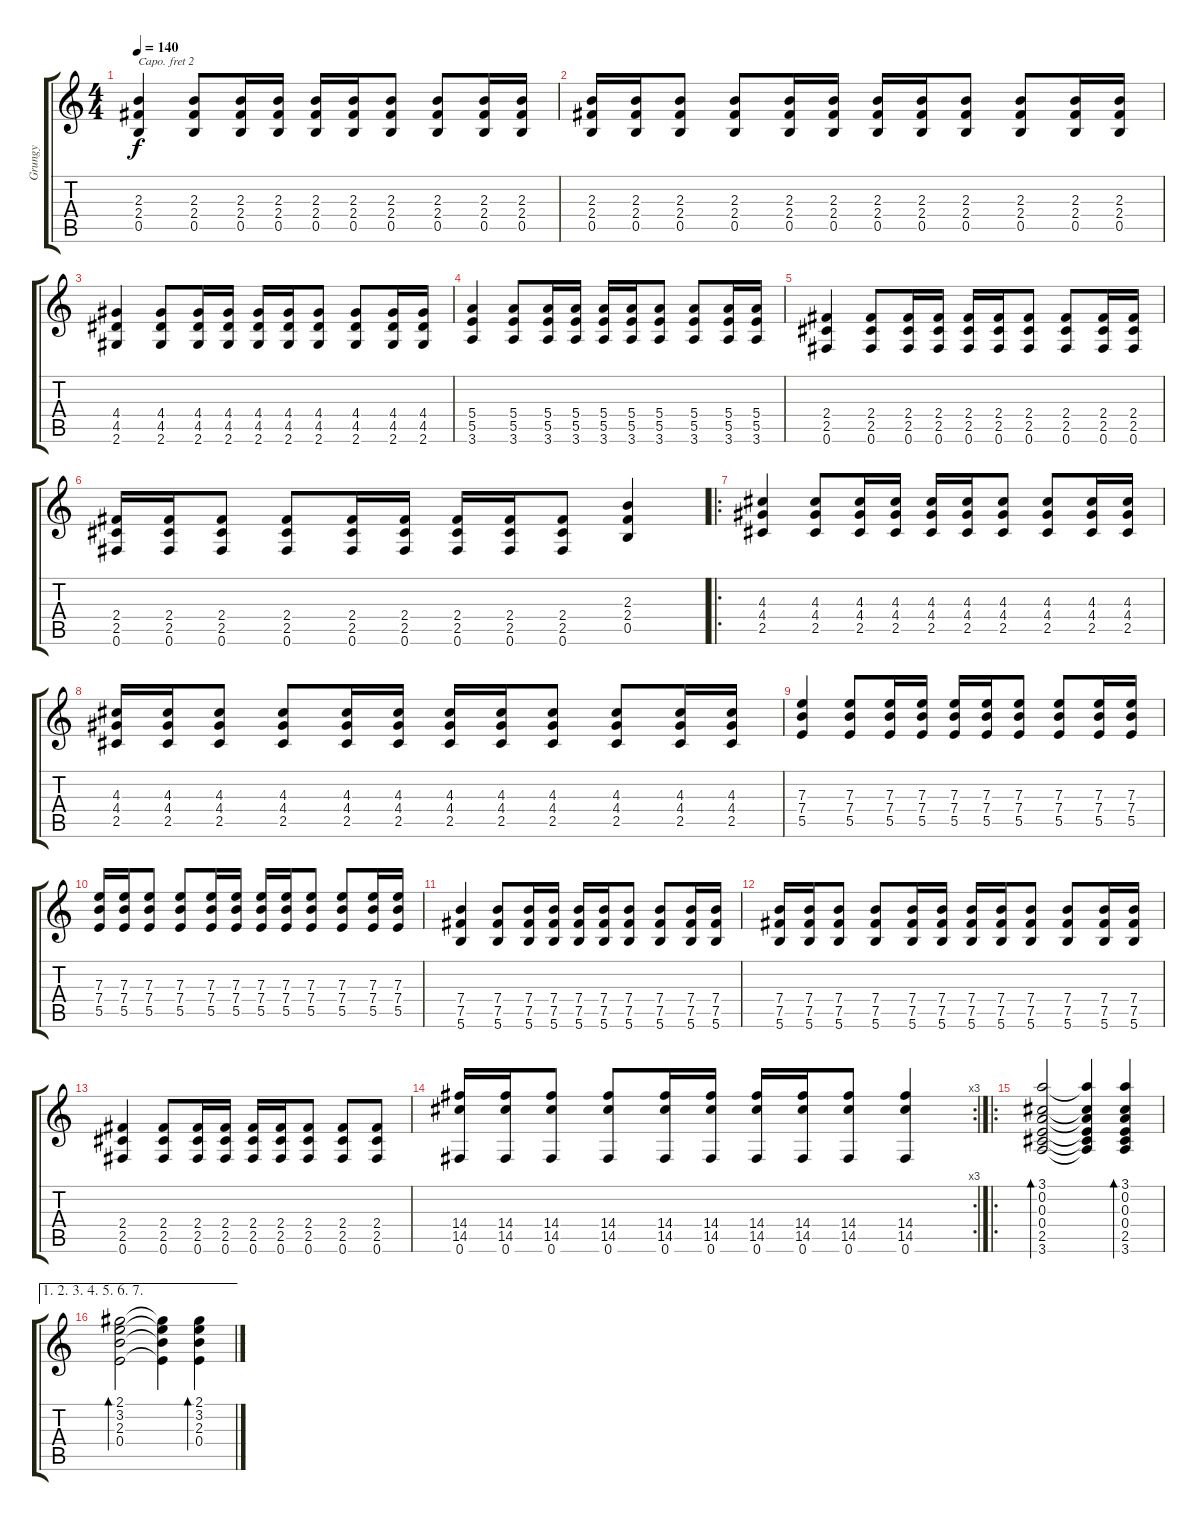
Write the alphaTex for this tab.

\track ("Grungy" "Grungy") {instrument electricguitarclean}
\staff {score tabs}
\capo 2
\tuning (E4 B3 G3 D3 A2 E2) {hide}
\ts (4 4)
\tempo 140
\clef g2
\ks c
(2.3 2.4 0.5).4{dy f} (2.3 2.4 0.5).8 (2.3 2.4 0.5).16 (2.3 2.4 0.5).16 (2.3 2.4 0.5).16 (2.3 2.4 0.5).16 (2.3 2.4 0.5).8 (2.3 2.4 0.5).8 (2.3 2.4 0.5).16 (2.3 2.4 0.5).16 |
(2.3 2.4 0.5).16 (2.3 2.4 0.5).16 (2.3 2.4 0.5).8 (2.3 2.4 0.5).8 (2.3 2.4 0.5).16 (2.3 2.4 0.5).16 (2.3 2.4 0.5).16 (2.3 2.4 0.5).16 (2.3 2.4 0.5).8 (2.3 2.4 0.5).8 (2.3 2.4 0.5).16 (2.3 2.4 0.5).16 |
(4.4 4.5 2.6).4 (4.4 4.5 2.6).8 (4.4 4.5 2.6).16 (4.4 4.5 2.6).16 (4.4 4.5 2.6).16 (4.4 4.5 2.6).16 (4.4 4.5 2.6).8 (4.4 4.5 2.6).8 (4.4 4.5 2.6).16 (4.4 4.5 2.6).16 |
(5.4 5.5 3.6).4 (5.4 5.5 3.6).8 (5.4 5.5 3.6).16 (5.4 5.5 3.6).16 (5.4 5.5 3.6).16 (5.4 5.5 3.6).16 (5.4 5.5 3.6).8 (5.4 5.5 3.6).8 (5.4 5.5 3.6).16 (5.4 5.5 3.6).16 |
(2.4 2.5 0.6).4 (2.4 2.5 0.6).8 (2.4 2.5 0.6).16 (2.4 2.5 0.6).16 (2.4 2.5 0.6).16 (2.4 2.5 0.6).16 (2.4 2.5 0.6).8 (2.4 2.5 0.6).8 (2.4 2.5 0.6).16 (2.4 2.5 0.6).16 |
(2.4 2.5 0.6).16 (2.4 2.5 0.6).16 (2.4 2.5 0.6).8 (2.4 2.5 0.6).8 (2.4 2.5 0.6).16 (2.4 2.5 0.6).16 (2.4 2.5 0.6).16 (2.4 2.5 0.6).16 (2.4 2.5 0.6).8 (2.3 2.4 0.5).4 |
\ro
(4.3 4.4 2.5).4{instrument overdrivenguitar} (4.3 4.4 2.5).8 (4.3 4.4 2.5).16 (4.3 4.4 2.5).16 (4.3 4.4 2.5).16 (4.3 4.4 2.5).16 (4.3 4.4 2.5).8 (4.3 4.4 2.5).8 (4.3 4.4 2.5).16 (4.3 4.4 2.5).16 |
(4.3 4.4 2.5).16 (4.3 4.4 2.5).16 (4.3 4.4 2.5).8 (4.3 4.4 2.5).8 (4.3 4.4 2.5).16 (4.3 4.4 2.5).16 (4.3 4.4 2.5).16 (4.3 4.4 2.5).16 (4.3 4.4 2.5).8 (4.3 4.4 2.5).8 (4.3 4.4 2.5).16 (4.3 4.4 2.5).16 |
(7.3 7.4 5.5).4 (7.3 7.4 5.5).8 (7.3 7.4 5.5).16 (7.3 7.4 5.5).16 (7.3 7.4 5.5).16 (7.3 7.4 5.5).16 (7.3 7.4 5.5).8 (7.3 7.4 5.5).8 (7.3 7.4 5.5).16 (7.3 7.4 5.5).16 |
(7.3 7.4 5.5).16 (7.3 7.4 5.5).16 (7.3 7.4 5.5).8 (7.3 7.4 5.5).8 (7.3 7.4 5.5).16 (7.3 7.4 5.5).16 (7.3 7.4 5.5).16 (7.3 7.4 5.5).16 (7.3 7.4 5.5).8 (7.3 7.4 5.5).8 (7.3 7.4 5.5).16 (7.3 7.4 5.5).16 |
(7.4 7.5 5.6).4 (7.4 7.5 5.6).8 (7.4 7.5 5.6).16 (7.4 7.5 5.6).16 (7.4 7.5 5.6).16 (7.4 7.5 5.6).16 (7.4 7.5 5.6).8 (7.4 7.5 5.6).8 (7.4 7.5 5.6).16 (7.4 7.5 5.6).16 |
(7.4 7.5 5.6).16 (7.4 7.5 5.6).16 (7.4 7.5 5.6).8 (7.4 7.5 5.6).8 (7.4 7.5 5.6).16 (7.4 7.5 5.6).16 (7.4 7.5 5.6).16 (7.4 7.5 5.6).16 (7.4 7.5 5.6).8 (7.4 7.5 5.6).8 (7.4 7.5 5.6).16 (7.4 7.5 5.6).16 |
(2.4 2.5 0.6).4 (2.4 2.5 0.6).8 (2.4 2.5 0.6).16 (2.4 2.5 0.6).16 (2.4 2.5 0.6).16 (2.4 2.5 0.6).16 (2.4 2.5 0.6).8 (2.4 2.5 0.6).8 (2.4 2.5 0.6).8 |
\rc 3
(14.4 14.5 0.6).16 (14.4 14.5 0.6).16 (14.4 14.5 0.6).8 (14.4 14.5 0.6).8 (14.4 14.5 0.6).16 (14.4 14.5 0.6).16 (14.4 14.5 0.6).16 (14.4 14.5 0.6).16 (14.4 14.5 0.6).8 (14.4 14.5 0.6).4 |
\ro
(3.1 0.2 0.3 0.4 2.5 3.6).2{bd 60 instrument overdrivenguitar} (3.1{t} 0.2{t} 0.3{t} 0.4{t} 2.5{t} 3.6{t}).4 (3.1 0.2 0.3 0.4 2.5 3.6).4{bd 60} |
\ae (1 2 3 4 5 6 7)
(2.1 3.2 2.3 0.4).2{bd 60} (2.1{t} 3.2{t} 2.3{t} 0.4{t}).4 (2.1 3.2 2.3 0.4).4{bd 60}
